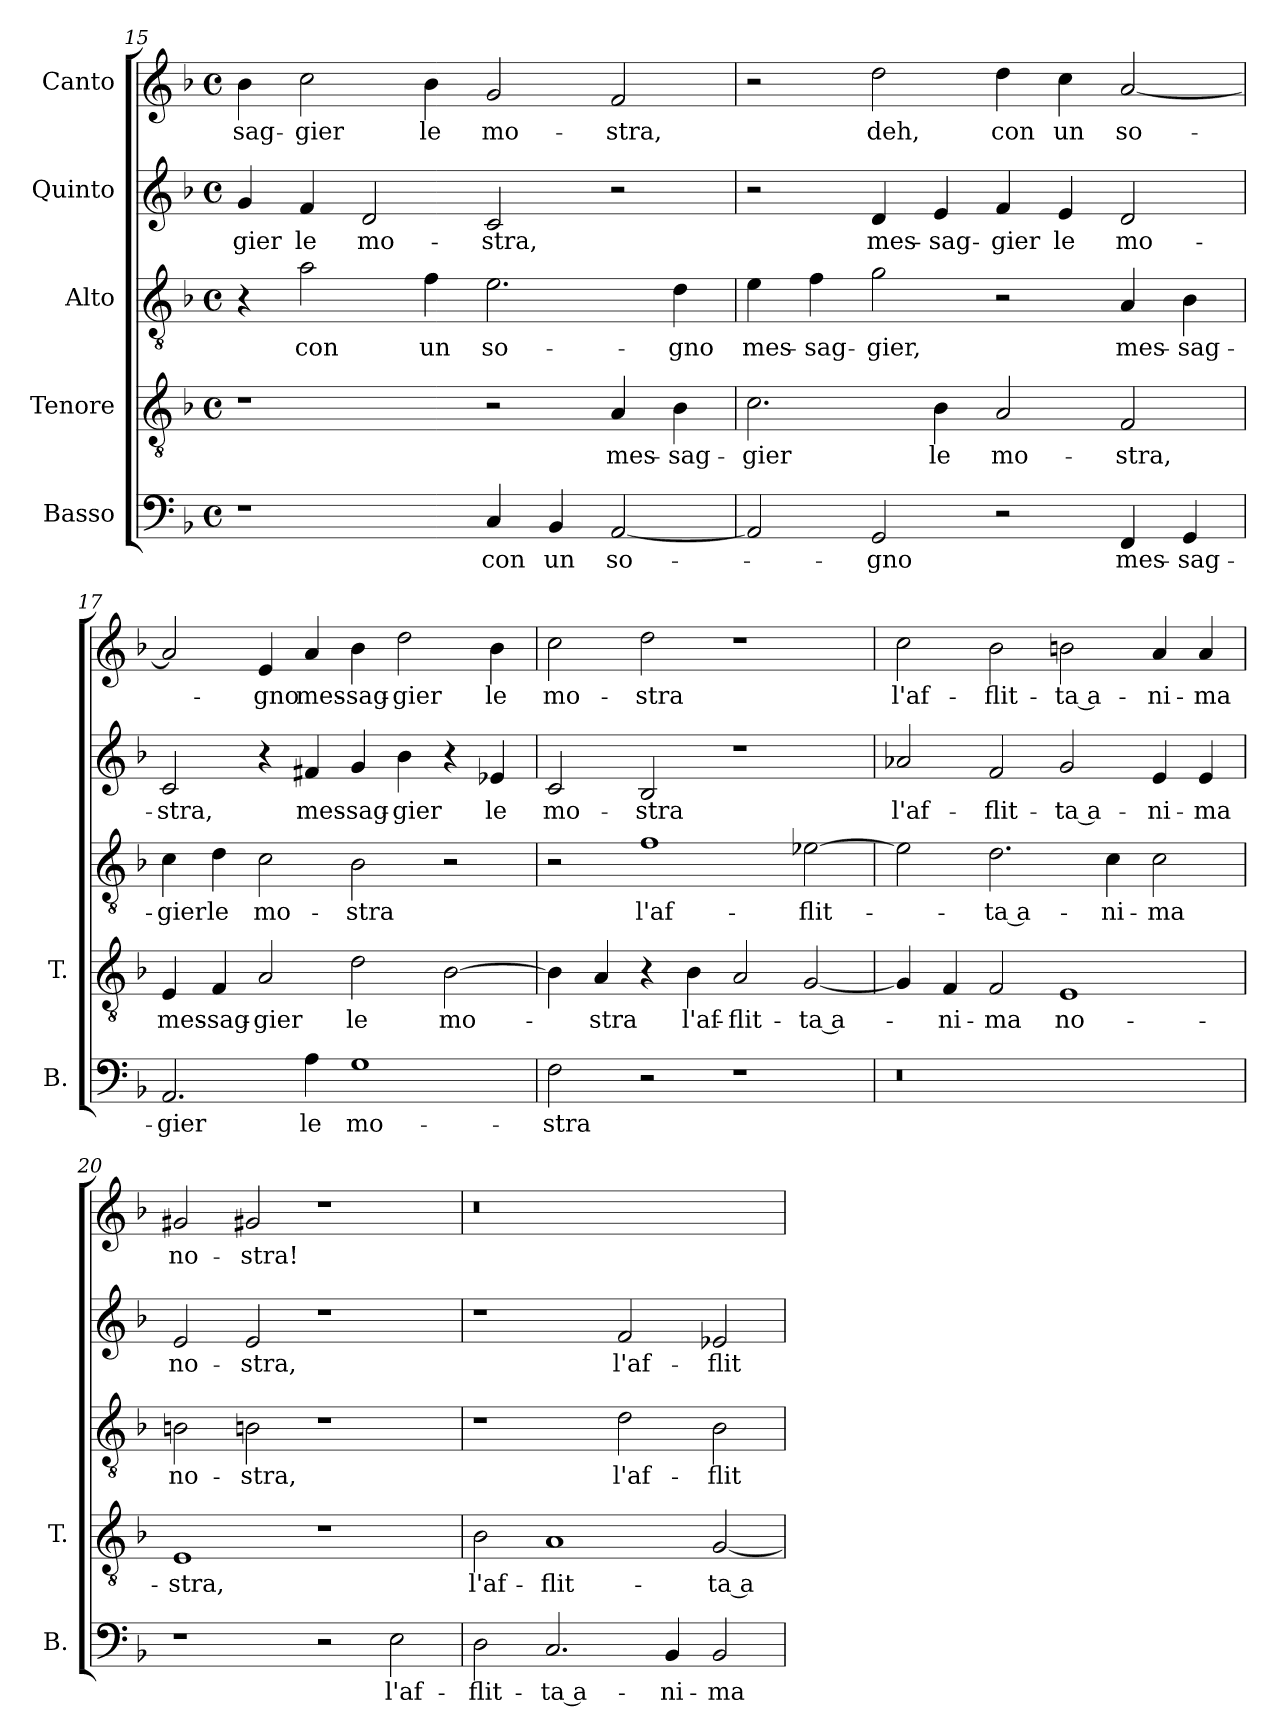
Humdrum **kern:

**kern	**text	**kern	**text	**kern	**text	**kern	**text	**kern	**text
*part5	*part5	*part4	*part4	*part3	*part3	*part2	*part2	*part1	*part1
*staff5	*staff5	*staff4	*staff4	*staff3	*staff3	*staff2	*staff2	*staff1	*staff1
*I"Basso	*	*I"Tenore	*	*I"Alto	*	*I"Quinto	*	*I"Canto	*
*I'B.	*	*I'T.	*	*	*	*	*	*	*
*clefF4	*	*clefGv2	*	*clefGv2	*	*clefG2	*	*clefG2	*
*k[b-]	*	*k[b-]	*	*k[b-]	*	*k[b-]	*	*k[b-]	*
*F:	*	*F:	*	*F:	*	*F:	*	*F:	*
*M4/4	*	*M4/4	*	*M4/4	*	*M4/4	*	*M4/4	*
*met(c)	*	*met(c)	*	*met(c)	*	*met(c)	*	*met(c)	*
=15	=15	=15	=15	=15	=15	=15	=15	=15	=15
1r	.	1r	.	4r	.	4g/	-gier	4b-\	-sag-
.	.	.	.	2a\	con	4f/	le	2cc\	-gier
.	.	.	.	.	.	2d/	mo-	.	.
.	.	.	.	4f\	un	.	.	4b-\	le
4C/	con	2r	.	2.e\	so-	2c/	-stra,	2g/	mo-
4BB-/	un	.	.	.	.	.	.	.	.
[2AA/	so-	4A/	mes-	.	.	2r	.	2f/	-stra,
.	.	4B-\	-sag-	4d\	-gno	.	.	.	.
=16	=16	=16	=16	=16	=16	=16	=16	=16	=16
2AA/]	.	2.c\	-gier	4e\	mes-	2r	.	2r	.
.	.	.	.	4f\	-sag-	.	.	.	.
2GG/	-gno	.	.	2g\	-gier,	4d/	mes-	2dd\	deh,
.	.	4B-\	le	.	.	4e/	-sag-	.	.
2r	.	2A/	mo-	2r	.	4f/	-gier	4dd\	con
.	.	.	.	.	.	4e/	le	4cc\	un
4FF/	mes-	2F/	-stra,	4A/	mes-	2d/	mo-	[2a/	so-
4GG/	-sag-	.	.	4B-\	-sag-	.	.	.	.
=17	=17	=17	=17	=17	=17	=17	=17	=17	=17
2.AA/	-gier	4E/	mes-	4c\	-gier	2c/	-stra,	2a/]	.
.	.	4F/	-sag-	4d\	le	.	.	.	.
.	.	2A/	-gier	2c\	mo-	4r	.	4e/	-gno
4A\	le	.	.	.	.	4f#X/	mes-	4a/	mes-
1G\	mo-	2d\	le	2B-\	-stra	4g/	-sag-	4b-\	-sag-
.	.	.	.	.	.	4b-\	-gier	2dd\	-gier
.	.	[2B-\	mo-	2r	.	4r	.	.	.
.	.	.	.	.	.	4e-X/	le	4b-\	le
=18	=18	=18	=18	=18	=18	=18	=18	=18	=18
2F\	-stra	4B-\]	.	2r	.	2c/	mo-	2cc\	mo-
.	.	4A/	-stra	.	.	.	.	.	.
2r	.	4r	.	1f\	l'af-	2B-/	-stra	2dd\	-stra
.	.	4B-\	l'af-	.	.	.	.	.	.
1r	.	2A/	-flit-	.	.	1r	.	1r	.
.	.	[2G/	-ta a-	[2e-X\	-flit-	.	.	.	.
=19	=19	=19	=19	=19	=19	=19	=19	=19	=19
!LO:N:vis=0	!	!	!	!	!	!	!	!	!
1r	.	4G/]	.	2e-\]	.	2a-X/	l'af-	2cc\	l'af-
.	.	4F/	-ni-	.	.	.	.	.	.
.	.	2F/	-ma	2.d\	-ta a-	2f/	-flit-	2b-\	-flit-
1ryy	.	1E/	no-	.	.	2g/	-ta a-	2bn\	-ta a-
.	.	.	.	4c\	-ni-	.	.	.	.
.	.	.	.	2c\	-ma	4e/	-ni-	4a/	-ni-
.	.	.	.	.	.	4e/	-ma	4a/	-ma
=20	=20	=20	=20	=20	=20	=20	=20	=20	=20
1r	.	1E/	-stra,	2Bn\	no-	2e/	no-	2g#X/	no-
.	.	.	.	2Bn\	-stra,	2e/	-stra,	2g#X/	-stra!
2r	.	1r	.	1r	.	1r	.	1r	.
2E\	l'af-	.	.	.	.	.	.	.	.
=21	=21	=21	=21	=21	=21	=21	=21	=21	=21
!	!	!	!	!	!	!	!	!LO:N:vis=0	!
2D\	-flit-	2B-\	l'af-	1r	.	1r	.	1r	.
2.C/	-ta a-	1A/	-flit-	.	.	.	.	.	.
.	.	.	.	2d\	l'af-	2f/	l'af-	1ryy	.
4BB-/	-ni-	.	.	.	.	.	.	.	.
2BB-/	-ma	[2G/	-ta a-	2B-\	-flit-	2e-X/	-flit-	.	.
=	=	=	=	=	=	=	=	=	=
*-	*-	*-	*-	*-	*-	*-	*-	*-	*-
